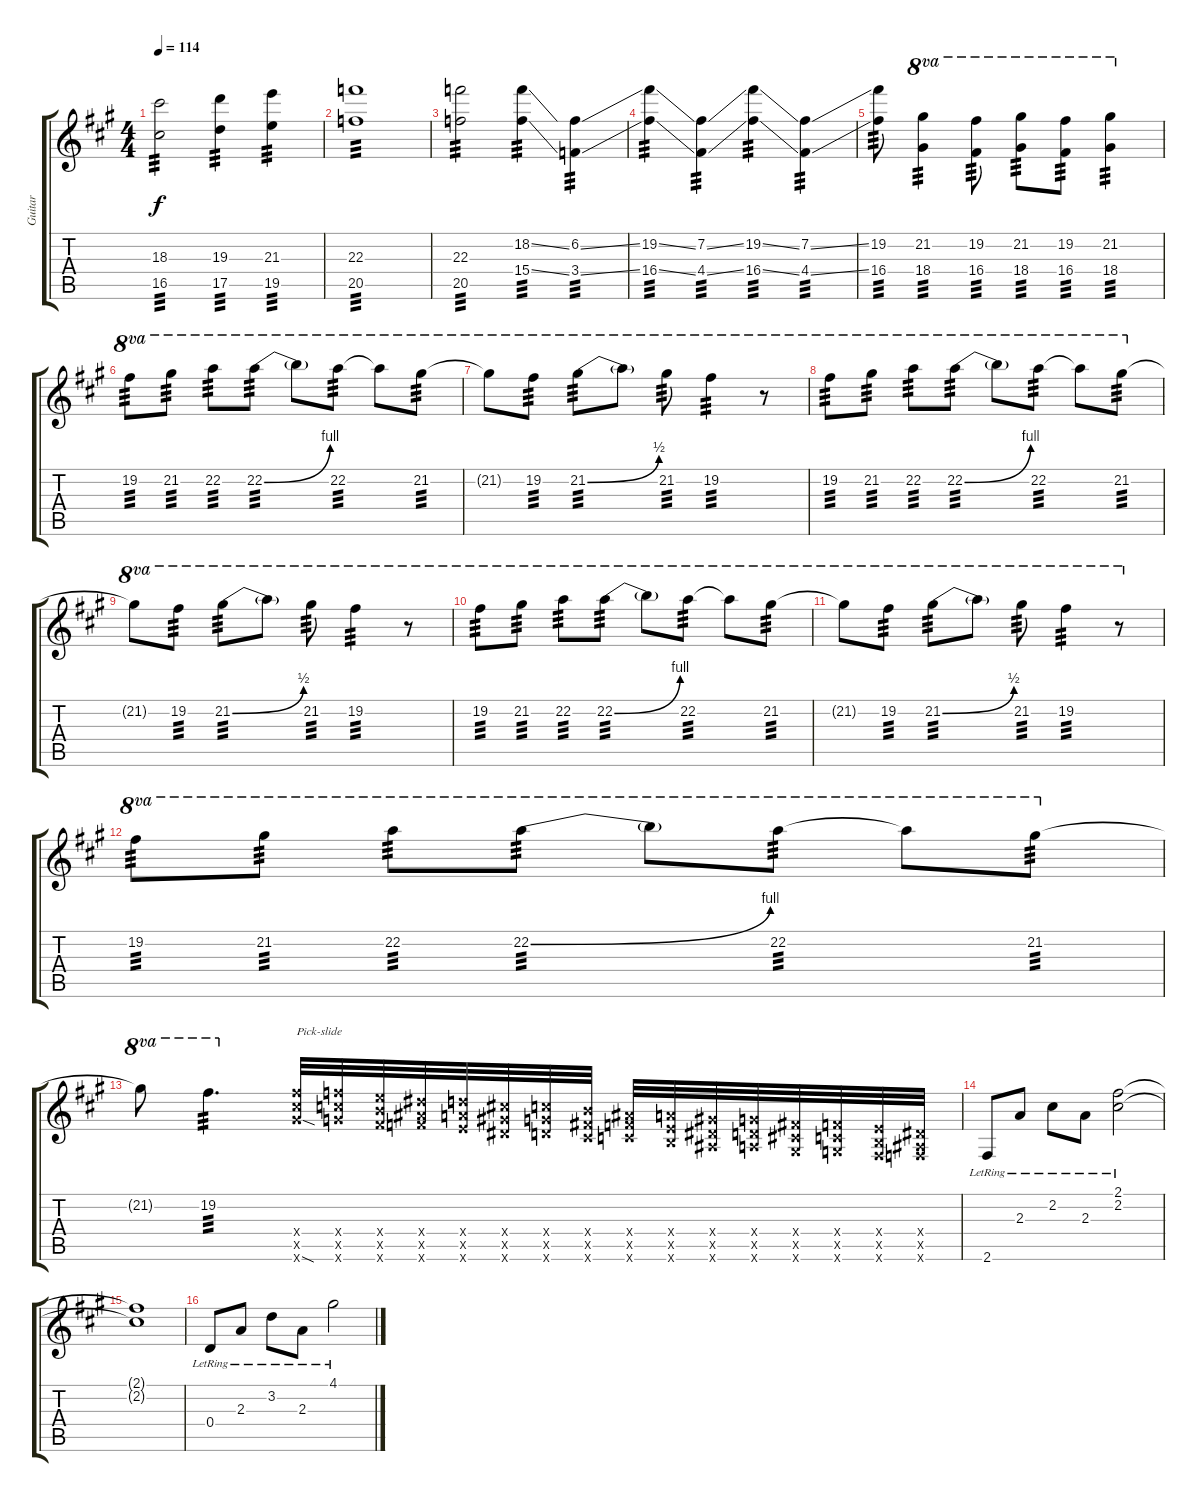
\track ("Guitar" "Guitar") {instrument electricguitarjazz}
\staff {score tabs}
\tuning (E4 B3 G3 D3 A2 E2) {hide}
\ts (4 4)
\tempo 114
\clef g2
\ks a
(18.3 16.5).2{tp 3 dy f} (19.3 17.5).4{tp 3} (21.3 19.5).4{tp 3} |
(22.3 20.5).1{tp 3} |
(22.3 20.5).2{tp 3} (18.2{ss} 15.4{ss}).4{tp 3} (6.2{ss} 3.4{ss}).4{tp 3} |
(19.2{ss} 16.4{ss}).4{tp 3} (7.2{ss} 4.4{ss}).4{tp 3} (19.2{ss} 16.4{ss}).4{tp 3} (7.2{ss} 4.4{ss}).4{tp 3} |
(19.2 16.4).8{tp 3} (21.2 18.4).4{ot 8va tp 3} (19.2 16.4).8{ot 8va tp 3} (21.2 18.4).8{ot 8va tp 3} (19.2 16.4).8{ot 8va tp 3} (21.2 18.4).4{ot 8va tp 3} |
19.2.8{ot 8va tp 3} 21.2.8{ot 8va tp 3} 22.2.8{ot 8va tp 3} 22.2{be (bend 0 0 60 4)}.8{ot 8va tp 3} 22.2{t}.8{ot 8va} 22.2.8{ot 8va tp 3} 22.2{t}.8{ot 8va} 21.2.8{ot 8va tp 3} |
21.2{t}.8{ot 8va} 19.2.8{ot 8va tp 3} 21.2{be (bend 0 0 60 2)}.8{ot 8va tp 3} 21.2{t}.8{ot 8va} 21.2.8{ot 8va tp 3} 19.2.4{ot 8va tp 3} r.8{ot 8va} |
19.2.8{ot 8va tp 3} 21.2.8{ot 8va tp 3} 22.2.8{ot 8va tp 3} 22.2{be (bend 0 0 60 4)}.8{ot 8va tp 3} 22.2{t}.8{ot 8va} 22.2.8{ot 8va tp 3} 22.2{t}.8{ot 8va} 21.2.8{ot 8va tp 3} |
21.2{t}.8{ot 8va} 19.2.8{ot 8va tp 3} 21.2{be (bend 0 0 60 2)}.8{ot 8va tp 3} 21.2{t}.8{ot 8va} 21.2.8{ot 8va tp 3} 19.2.4{ot 8va tp 3} r.8{ot 8va} |
19.2.8{ot 8va tp 3} 21.2.8{ot 8va tp 3} 22.2.8{ot 8va tp 3} 22.2{be (bend 0 0 60 4)}.8{ot 8va tp 3} 22.2{t}.8{ot 8va} 22.2.8{ot 8va tp 3} 22.2{t}.8{ot 8va} 21.2.8{ot 8va tp 3} |
21.2{t}.8{ot 8va} 19.2.8{ot 8va tp 3} 21.2{be (bend 0 0 60 2)}.8{ot 8va tp 3} 21.2{t}.8{ot 8va} 21.2.8{ot 8va tp 3} 19.2.4{ot 8va tp 3} r.8{ot 8va} |
19.2.8{ot 8va tp 3} 21.2.8{ot 8va tp 3} 22.2.8{ot 8va tp 3} 22.2{be (bend 0 0 60 4)}.8{ot 8va tp 3} 22.2{t}.8{ot 8va} 22.2.8{ot 8va tp 3} 22.2{t}.8{ot 8va} 21.2.8{ot 8va tp 3} |
21.2{t}.8{ot 8va} 19.2.4{d ot 8va tp 3} (16.4{x} 16.5{x} 16.6{sod x}).32{txt "Pick-slide"} (15.4{x} 15.5{x} 15.6{x}).32 (14.4{x} 14.5{x} 14.6{x}).32 (13.4{x} 13.5{x} 13.6{x}).32 (12.4{x} 12.5{x} 12.6{x}).32 (11.4{x} 11.5{x} 11.6{x}).32 (10.4{x} 10.5{x} 10.6{x}).32 (9.4{x} 9.5{x} 9.6{x}).32 (8.4{x} 8.5{x} 8.6{x}).32 (7.4{x} 7.5{x} 7.6{x}).32 (6.4{x} 6.5{x} 6.6{x}).32 (5.4{x} 5.5{x} 5.6{x}).32 (4.4{x} 4.5{x} 4.6{x}).32 (3.4{x} 3.5{x} 3.6{x}).32 (2.4{x} 2.5{x} 2.6{x}).32 (1.4{x} 1.5{x} 1.6{x}).32 |
2.6{lr}.8{volume 12} 2.3{lr}.8 2.2{lr}.8 2.3{lr}.8 (2.1{lr} 2.2{lr}).2 |
(2.1{t} 2.2{t}).1 |
0.4{lr}.8 2.3{lr}.8 3.2{lr}.8 2.3{lr}.8 4.1{lr}.2
